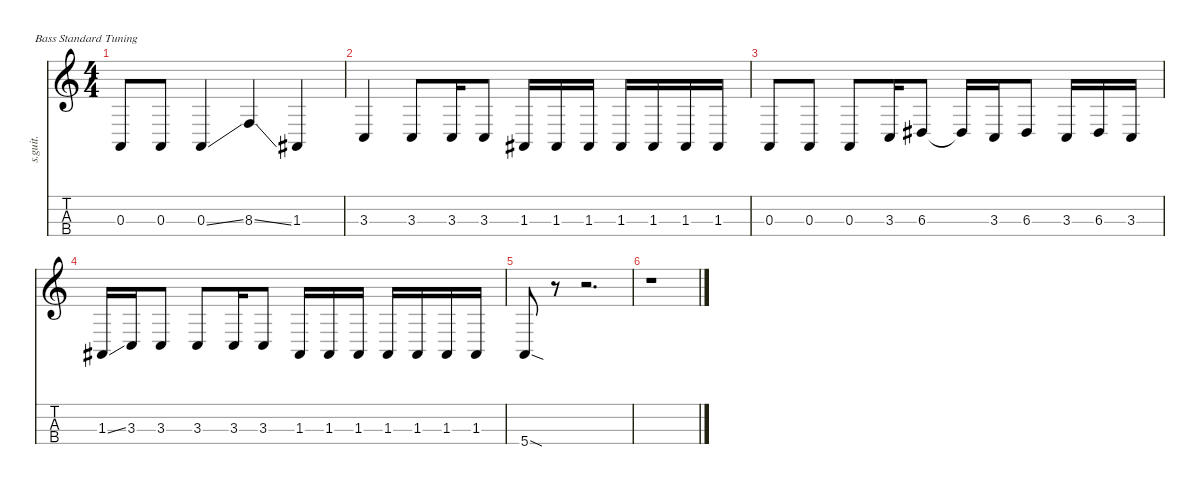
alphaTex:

\defaultSystemsLayout 4
\hideDynamics
\bracketExtendMode nobrackets
\track ("Colin Greenwood" "s.guit.") {instrument electricbassfinger}
\staff {score tabs}
\tuning (G2 D2 A1 E1)
\ts (4 4)
\tempo (88 hide)
\clef g2
\ks c
0.3.8{lyrics (0 "") lyrics (1 "") lyrics (2 "") lyrics (3 "") lyrics (4 "") dy f} 0.3.8{lyrics (0 "") lyrics (1 "") lyrics (2 "") lyrics (3 "") lyrics (4 "")} 0.3{ss}.4{lyrics (0 "") lyrics (1 "") lyrics (2 "") lyrics (3 "") lyrics (4 "")} 8.3{ss}.4{lyrics (0 "") lyrics (1 "") lyrics (2 "") lyrics (3 "") lyrics (4 "")} 1.3{acc #}.4{lyrics (0 "") lyrics (1 "") lyrics (2 "") lyrics (3 "") lyrics (4 "")} |
3.3.4{lyrics (0 "") lyrics (1 "") lyrics (2 "") lyrics (3 "") lyrics (4 "")} 3.3.8{lyrics (0 "") lyrics (1 "") lyrics (2 "") lyrics (3 "") lyrics (4 "")} 3.3.16{lyrics (0 "") lyrics (1 "") lyrics (2 "") lyrics (3 "") lyrics (4 "")} 3.3.8{lyrics (0 "") lyrics (1 "") lyrics (2 "") lyrics (3 "") lyrics (4 "")} 1.3{acc #}.16{lyrics (0 "") lyrics (1 "") lyrics (2 "") lyrics (3 "") lyrics (4 "")} 1.3{acc #}.16{lyrics (0 "") lyrics (1 "") lyrics (2 "") lyrics (3 "") lyrics (4 "")} 1.3{acc #}.16{lyrics (0 "") lyrics (1 "") lyrics (2 "") lyrics (3 "") lyrics (4 "")} 1.3{acc #}.16{lyrics (0 "") lyrics (1 "") lyrics (2 "") lyrics (3 "") lyrics (4 "")} 1.3{acc #}.16{lyrics (0 "") lyrics (1 "") lyrics (2 "") lyrics (3 "") lyrics (4 "")} 1.3{acc #}.16{lyrics (0 "") lyrics (1 "") lyrics (2 "") lyrics (3 "") lyrics (4 "")} 1.3{acc #}.16{lyrics (0 "") lyrics (1 "") lyrics (2 "") lyrics (3 "") lyrics (4 "")} |
0.3.8{lyrics (0 "") lyrics (1 "") lyrics (2 "") lyrics (3 "") lyrics (4 "")} 0.3.8{lyrics (0 "") lyrics (1 "") lyrics (2 "") lyrics (3 "") lyrics (4 "")} 0.3.8{lyrics (0 "") lyrics (1 "") lyrics (2 "") lyrics (3 "") lyrics (4 "")} 3.3.16{lyrics (0 "") lyrics (1 "") lyrics (2 "") lyrics (3 "") lyrics (4 "")} 6.3{acc #}.8{lyrics (0 "") lyrics (1 "") lyrics (2 "") lyrics (3 "") lyrics (4 "")} 6.3{t acc #}.16{lyrics (0 "") lyrics (1 "") lyrics (2 "") lyrics (3 "") lyrics (4 "")} 3.3.16{lyrics (0 "") lyrics (1 "") lyrics (2 "") lyrics (3 "") lyrics (4 "")} 6.3{acc #}.8{lyrics (0 "") lyrics (1 "") lyrics (2 "") lyrics (3 "") lyrics (4 "")} 3.3.16{lyrics (0 "") lyrics (1 "") lyrics (2 "") lyrics (3 "") lyrics (4 "")} 6.3{acc #}.16{lyrics (0 "") lyrics (1 "") lyrics (2 "") lyrics (3 "") lyrics (4 "")} 3.3.16{lyrics (0 "") lyrics (1 "") lyrics (2 "") lyrics (3 "") lyrics (4 "")} |
1.3{ss acc #}.16{lyrics (0 "") lyrics (1 "") lyrics (2 "") lyrics (3 "") lyrics (4 "")} 3.3.16{lyrics (0 "") lyrics (1 "") lyrics (2 "") lyrics (3 "") lyrics (4 "")} 3.3.8{lyrics (0 "") lyrics (1 "") lyrics (2 "") lyrics (3 "") lyrics (4 "")} 3.3.8{lyrics (0 "") lyrics (1 "") lyrics (2 "") lyrics (3 "") lyrics (4 "")} 3.3.16{lyrics (0 "") lyrics (1 "") lyrics (2 "") lyrics (3 "") lyrics (4 "")} 3.3.8{lyrics (0 "") lyrics (1 "") lyrics (2 "") lyrics (3 "") lyrics (4 "")} 1.3{acc #}.16{lyrics (0 "") lyrics (1 "") lyrics (2 "") lyrics (3 "") lyrics (4 "")} 1.3{acc #}.16{lyrics (0 "") lyrics (1 "") lyrics (2 "") lyrics (3 "") lyrics (4 "")} 1.3{acc #}.16{lyrics (0 "") lyrics (1 "") lyrics (2 "") lyrics (3 "") lyrics (4 "")} 1.3{acc #}.16{lyrics (0 "") lyrics (1 "") lyrics (2 "") lyrics (3 "") lyrics (4 "")} 1.3{acc #}.16{lyrics (0 "") lyrics (1 "") lyrics (2 "") lyrics (3 "") lyrics (4 "")} 1.3{acc #}.16{lyrics (0 "") lyrics (1 "") lyrics (2 "") lyrics (3 "") lyrics (4 "")} 1.3{acc #}.16{lyrics (0 "") lyrics (1 "") lyrics (2 "") lyrics (3 "") lyrics (4 "")} |
5.4{sod}.8{lyrics (0 "") lyrics (1 "") lyrics (2 "") lyrics (3 "") lyrics (4 "")} r.8 r.2{d} |
r.1
